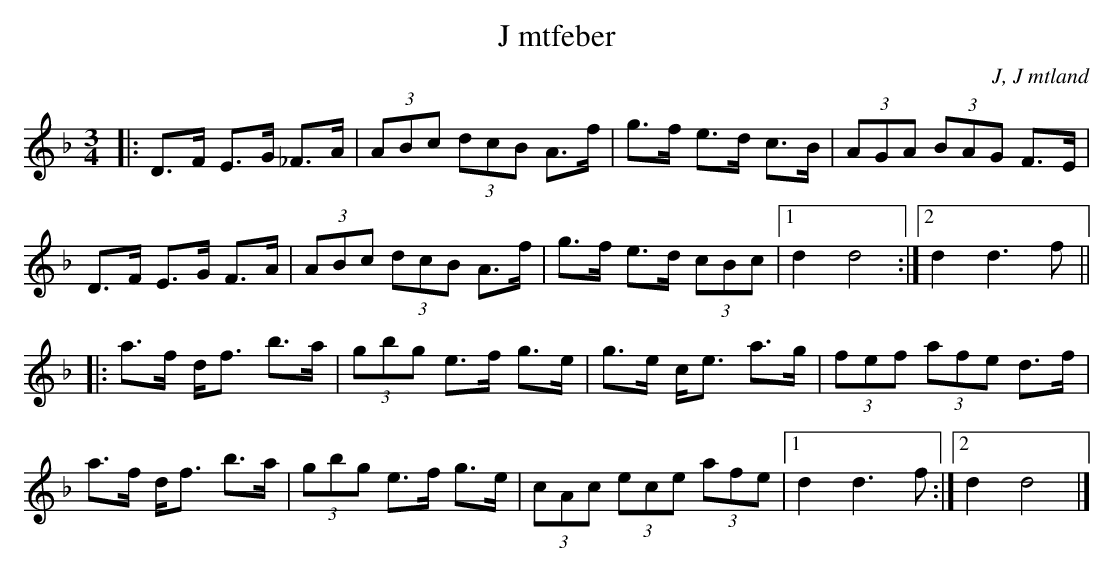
X:1
T: J mtfeber
O: J, J mtland
M: 3/4
L: 1/8
K: Dm
|: D>F E>G _F>A | (3ABc (3dcB A>f | g>f e>d c>B | (3AGA (3BAG F>E |
D>F E>G F>A | (3ABc (3dcB A>f | g>f e>d (3cBc |1 d2 d4 :|2 d2 d3 f ||
|: a>f d<f b>a | (3gbg e>f g>e | g>e c<e a>g | (3fef (3afe d>f |
a>f d<f b>a | (3gbg e>f g>e | (3cAc (3ece (3afe |1 d2 d3 f :|2 d2 d4 |]
